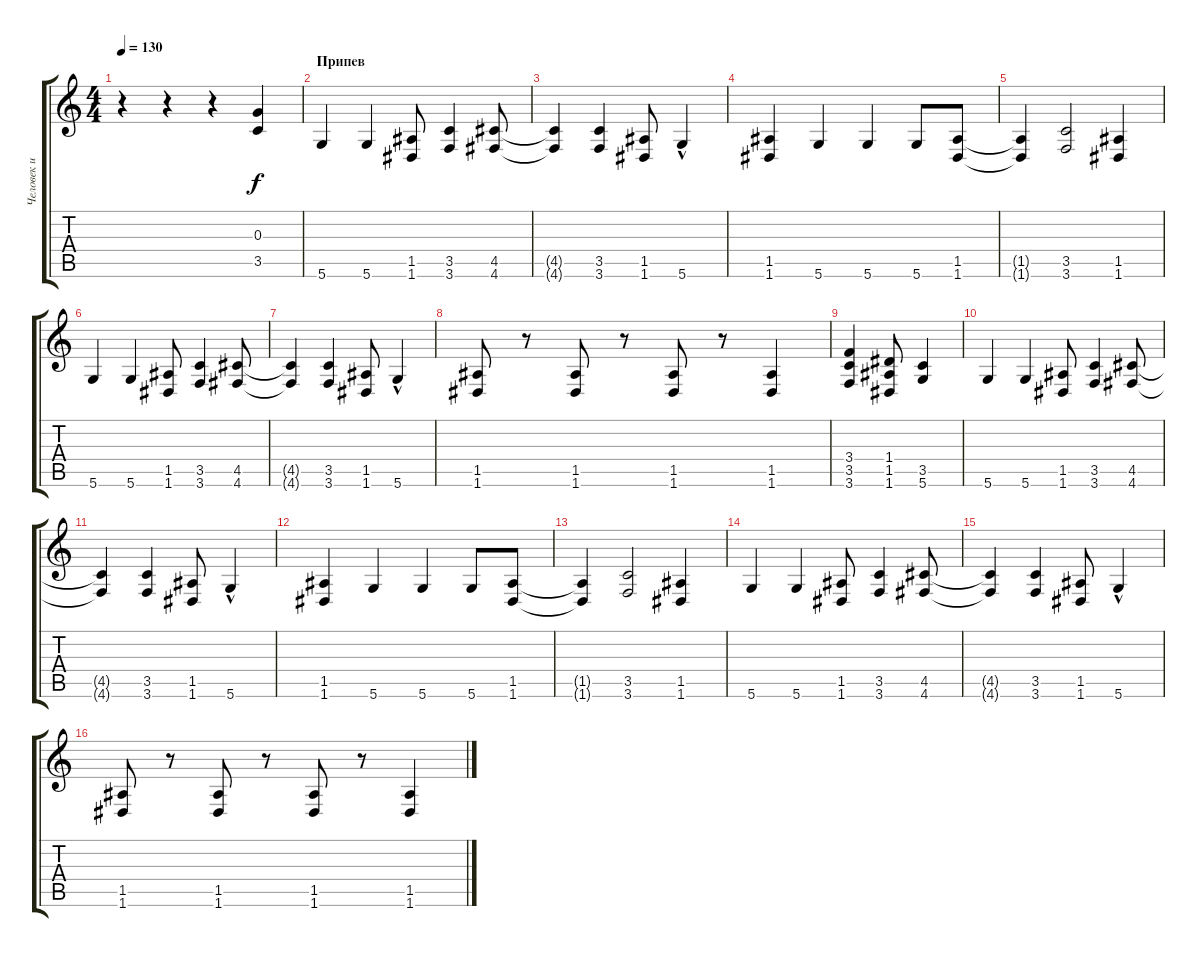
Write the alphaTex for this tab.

\track ("Человек и Пароход" "Человек и ") {instrument distortionguitar}
\staff {score tabs}
\tuning (E4 B3 G3 D3 A2 D2) {hide}
\ts (4 4)
\tempo 130
\clef g2
\ks c
r.4{dy f} r.4 r.4 (0.3 3.5).4 |
\section ("" "Припев")
5.6.4 5.6.4 (1.5 1.6).8 (3.5 3.6).4 (4.5 4.6).8 |
(4.5{t} 4.6{t}).4 (3.5 3.6).4 (1.5 1.6).8 5.6{hac}.4 |
(1.5 1.6).4 5.6.4 5.6.4 5.6.8 (1.5 1.6).8 |
(1.5{t} 1.6{t}).4 (3.5 3.6).2 (1.5 1.6).4 |
5.6.4 5.6.4 (1.5 1.6).8 (3.5 3.6).4 (4.5 4.6).8 |
(4.5{t} 4.6{t}).4 (3.5 3.6).4 (1.5 1.6).8 5.6{hac}.4 |
(1.5 1.6).8 r.8 (1.5 1.6).8 r.8 (1.5 1.6).8 r.8 (1.5 1.6).4 |
(3.4 3.5 3.6).4 (1.4 1.5 1.6).8 (3.5 5.6).4 |
5.6.4 5.6.4 (1.5 1.6).8 (3.5 3.6).4 (4.5 4.6).8 |
(4.5{t} 4.6{t}).4 (3.5 3.6).4 (1.5 1.6).8 5.6{hac}.4 |
(1.5 1.6).4 5.6.4 5.6.4 5.6.8 (1.5 1.6).8 |
(1.5{t} 1.6{t}).4 (3.5 3.6).2 (1.5 1.6).4 |
5.6.4 5.6.4 (1.5 1.6).8 (3.5 3.6).4 (4.5 4.6).8 |
(4.5{t} 4.6{t}).4 (3.5 3.6).4 (1.5 1.6).8 5.6{hac}.4 |
(1.5 1.6).8 r.8 (1.5 1.6).8 r.8 (1.5 1.6).8 r.8 (1.5 1.6).4
